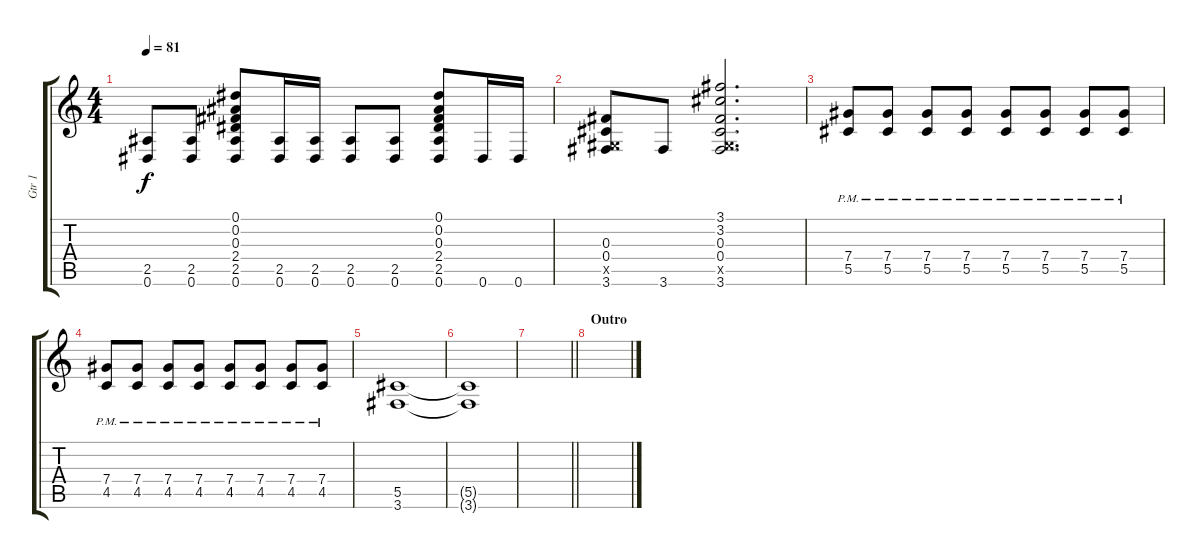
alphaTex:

\track ("Gtr 1" "Gtr 1") {instrument acousticguitarsteel}
\staff {score tabs}
\tuning (Eb4 Bb3 Gb3 Db3 Ab2 Eb2) {hide}
\ts (4 4)
\tempo 81
\clef g2
\ks c
(2.5 0.6).8{dy f} (2.5 0.6).8 (0.1 0.2 0.3 2.4 2.5 0.6).8 (2.5 0.6).16 (2.5 0.6).16 (2.5 0.6).8 (2.5 0.6).8 (0.1 0.2 0.3 2.4 2.5 0.6).8 0.6.16 0.6.16 |
(0.3 0.4 0.5{x} 3.6).8 3.6.8 (3.1 3.2 0.3 0.4 0.5{x} 3.6).2{d volume 3} |
(7.4{pm} 5.5{pm}).8{volume 11} (7.4{pm} 5.5{pm}).8 (7.4{pm} 5.5{pm}).8 (7.4{pm} 5.5{pm}).8 (7.4{pm} 5.5{pm}).8 (7.4{pm} 5.5{pm}).8 (7.4{pm} 5.5{pm}).8 (7.4{pm} 5.5{pm}).8 |
(7.4{pm} 4.5{pm}).8 (7.4{pm} 4.5{pm}).8 (7.4{pm} 4.5{pm}).8 (7.4{pm} 4.5{pm}).8 (7.4{pm} 4.5{pm}).8 (7.4{pm} 4.5{pm}).8 (7.4{pm} 4.5{pm}).8 (7.4{pm} 4.5{pm}).8 |
(5.5 3.6).1{volume 0} |
(5.5{t} 3.6{t}).1 |
\barLineRight lightlight
|
\section ("" "Outro")
